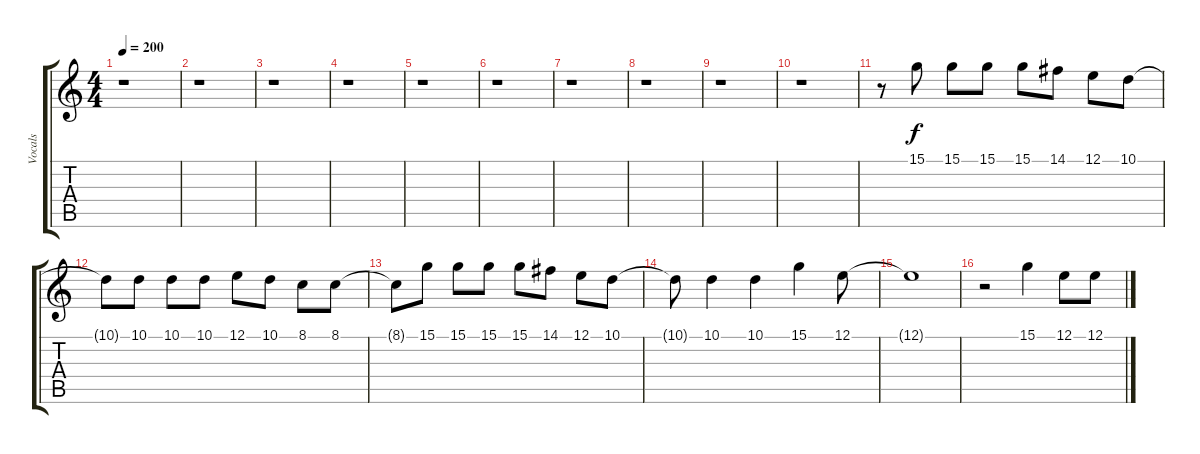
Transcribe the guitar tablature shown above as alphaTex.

\track ("Vocals" "Vocals") {instrument lead6voice}
\staff {score tabs}
\tuning (E4 B3 G3 D3 A2 E2) {hide}
\ts (4 4)
\tempo 200
\clef g2
\ks c
r.1{dy f} |
r.1 |
r.1 |
r.1 |
r.1 |
r.1 |
r.1 |
r.1 |
r.1 |
r.1 |
r.8 15.1.8 15.1.8 15.1.8 15.1.8 14.1.8 12.1.8 10.1.8 |
10.1{t}.8 10.1.8 10.1.8 10.1.8 12.1.8 10.1.8 8.1.8 8.1.8 |
8.1{t}.8 15.1.8 15.1.8 15.1.8 15.1.8 14.1.8 12.1.8 10.1.8 |
10.1{t}.8 10.1.4 10.1.4 15.1.4 12.1.8 |
12.1{t}.1 |
r.2 15.1.4 12.1.8 12.1.8
